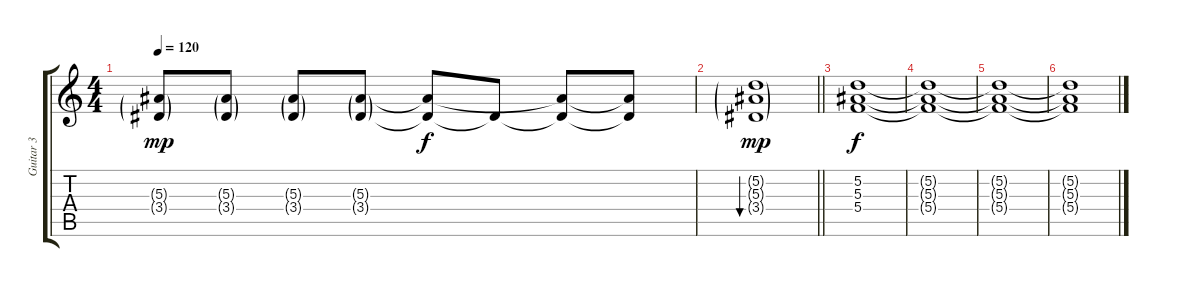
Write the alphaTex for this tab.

\track ("Guitar 3" "Guitar 3") {instrument acousticguitarsteel}
\staff {score tabs}
\tuning (D4 A3 F3 C3 G2 C2) {hide}
\ts (4 4)
\tempo 120
\clef g2
\ks c
(5.3{g} 3.4{g}).8{dy mp} (5.3{g} 3.4{g}).8 (5.3{g} 3.4{g}).8 (5.3{g} 3.4{g}).8 (5.3{t} 3.4{t}).8{dy f} 3.4{t}.8 (5.3{t} 3.4{t}).8 (5.3{t} 3.4{t}).8 |
\barLineRight lightlight
(5.2{g} 5.3{g} 3.4{g}).1{bu 480 dy mp} |
(5.2 5.3 5.4).1{dy f} |
(5.2{t} 5.3{t} 5.4{t}).1 |
(5.2{t} 5.3{t} 5.4{t}).1 |
(5.2{t} 5.3{t} 5.4{t}).1
